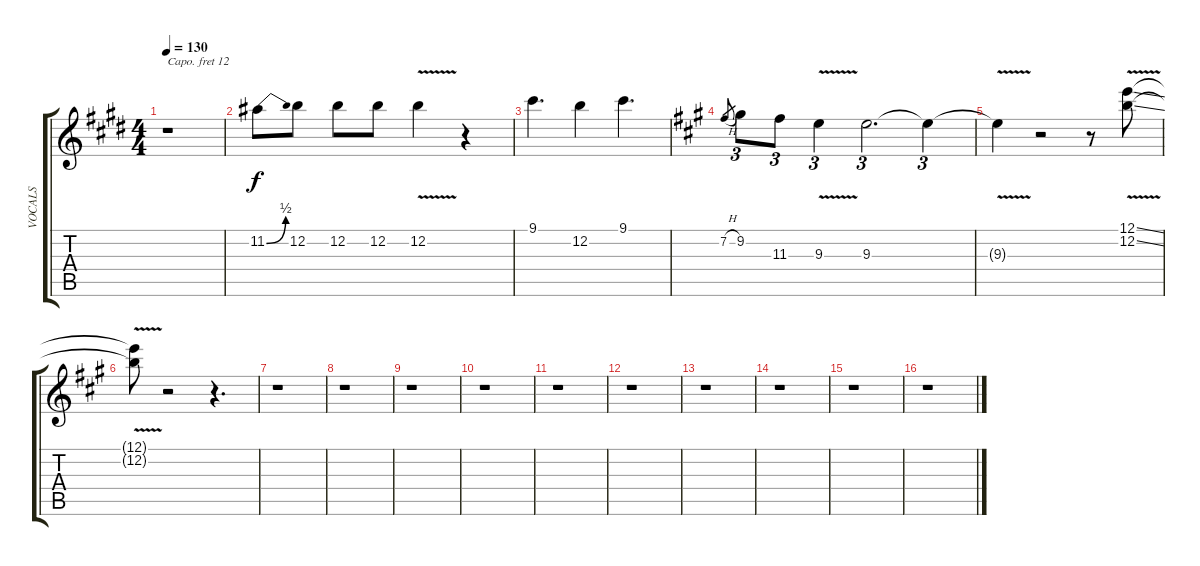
\track ("VOCALS" "VOCALS") {instrument lead2sawtooth}
\staff {score tabs}
\capo 12
\tuning (E4 B3 G3 D3 A2 E2) {hide}
\ts (4 4)
\tempo 130
\clef g2
\ks e
r.1{dy f} |
\ks c#minor
11.2{be (bend 0 0 60 2)}.8 12.2.8 12.2.8 12.2.8 12.2{v}.4 r.4 |
\ks e
9.1.4{d} 12.2.4 9.1.4{d} |
\ks a
7.2{h}.8{gr} 9.2.8{tu (3 2)} 11.3.8{tu (3 2)} 9.3{v}.4{tu (3 2)} 9.3.2{d tu (3 2)} 9.3{t}.4{tu (3 2)} |
9.3{v t}.4 r.2 r.8 (12.1{v ss} 12.2{v ss}).8 |
(12.1{v t} 12.2{v t}).8 r.2 r.4{d} |
r.1 |
r.1 |
r.1 |
r.1 |
r.1 |
r.1 |
r.1 |
r.1 |
r.1 |
r.1
